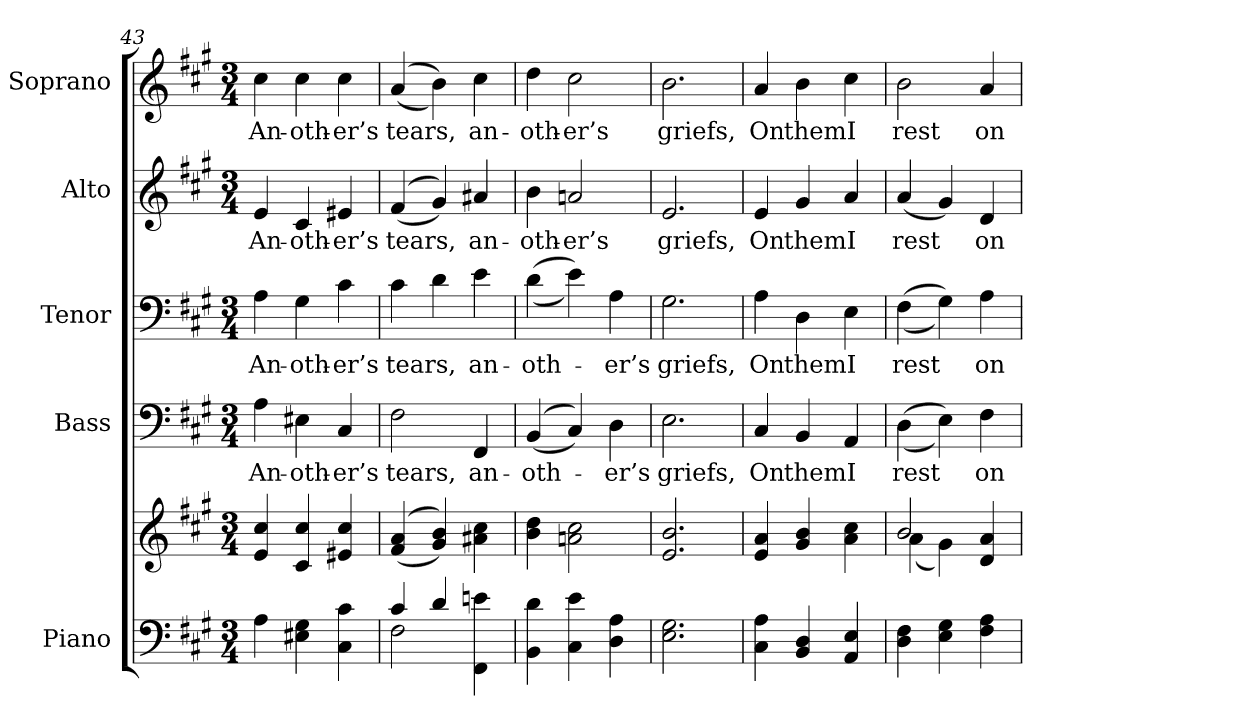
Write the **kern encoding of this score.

**kern	**kern	**kern	**text	**kern	**text	**kern	**text	**kern	**text
*part5	*part5	*part4	*part4	*part3	*part3	*part2	*part2	*part1	*part1
*staff6	*staff5	*staff4	*staff4	*staff3	*staff3	*staff2	*staff2	*staff1	*staff1
*I"Piano	*	*I"Bass	*	*I"Tenor	*	*I"Alto	*	*I"Soprano	*
*I'Pno.	*	*I'B.	*	*I'T.	*	*I'A.	*	*I'S.	*
*clefF4	*clefG2	*clefF4	*	*clefF4	*	*clefG2	*	*clefG2	*
*k[f#c#g#]	*k[f#c#g#]	*k[f#c#g#]	*	*k[f#c#g#]	*	*k[f#c#g#]	*	*k[f#c#g#]	*
*A:	*A:	*A:	*	*A:	*	*A:	*	*A:	*
*M3/4	*M3/4	*M3/4	*	*M3/4	*	*M3/4	*	*M3/4	*
=43	=43	=43	=43	=43	=43	=43	=43	=43	=43
!	!	!	!LO:LY:b:color=#000000	!	!	!	!	!	!
!	!	!	!	!	!LO:LY:b:color=#000000	!	!	!	!
!	!	!	!	!	!	!	!LO:LY:b:color=#000000	!	!
!	!	!	!	!	!	!	!	!	!LO:LY:b:color=#000000
4Ai\	4ei/ 4cc#i	4Ai\	An-	4Ai\	An-	4ei/	An-	4cc#i\	An-
!	!	!	!LO:LY:b:color=#000000	!	!	!	!	!	!
!	!	!	!	!	!LO:LY:b:color=#000000	!	!	!	!
!	!	!	!	!	!	!	!LO:LY:b:color=#000000	!	!
!	!	!	!	!	!	!	!	!	!LO:LY:b:color=#000000
4E#Xi\ 4G#i	4c#i/ 4cc#i	4E#Xi\	-oth-	4G#i\	-oth-	4c#i/	-oth-	4cc#i\	-oth-
!	!	!	!LO:LY:b:color=#000000	!	!	!	!	!	!
!	!	!	!	!	!LO:LY:b:color=#000000	!	!	!	!
!	!	!	!	!	!	!	!LO:LY:b:color=#000000	!	!
!	!	!	!	!	!	!	!	!	!LO:LY:b:color=#000000
4C#i\ 4c#i	4e#Xi/ 4cc#i	4C#i/	-er’s	4c#i\	-er’s	4e#Xi/	-er’s	4cc#i\	-er’s
!!LO:PB:g=z
=44	=44	=44	=44	=44	=44	=44	=44	=44	=44
*^	*	*	*	*	*	*	*	*	*
!	!	!	!	!LO:LY:b:color=#000000	!	!	!	!	!	!
!	!	!	!	!	!	!LO:LY:b:color=#000000	!	!	!	!
!	!	!	!	!	!	!	!	!LO:LY:b:color=#000000	!	!
!	!	!	!	!	!	!	!	!	!	!LO:LY:b:color=#000000
4c#i/	2F#i\	((4f#i/ 4ai	2F#i\	tears,	4c#i\	tears,	((4f#i/	tears,	((4ai/	tears,
4di/	.	4g#i/ 4bi))	.	.	4di\	.	4g#i/))	.	4bi\))	.
!	!	!	!	!LO:LY:b:color=#000000	!	!	!	!	!	!
!	!	!	!	!	!	!LO:LY:b:color=#000000	!	!	!	!
!	!	!	!	!	!	!	!	!LO:LY:b:color=#000000	!	!
!	!	!	!	!	!	!	!	!	!	!LO:LY:b:color=#000000
4FF#i\ 4eni	4ryy	4a#Xi\ 4cc#i	4FF#i/	an-	4ei\	an-	4a#Xi/	an-	4cc#i\	an-
*v	*v	*	*	*	*	*	*	*	*	*
=45	=45	=45	=45	=45	=45	=45	=45	=45	=45
*^	*	*	*	*	*	*	*	*	*
!	!	!	!	!LO:LY:b:color=#000000	!	!	!	!	!	!
*v	*v	*	*	*	*	*	*	*	*	*
*^	*	*	*	*	*	*	*	*	*
!	!	!	!	!	!	!LO:LY:b:color=#000000	!	!	!	!
*v	*v	*	*	*	*	*	*	*	*	*
*^	*	*	*	*	*	*	*	*	*
!	!	!	!	!	!	!	!	!LO:LY:b:color=#000000	!	!
*v	*v	*	*	*	*	*	*	*	*	*
*^	*	*	*	*	*	*	*	*	*
!	!	!	!	!	!	!	!	!	!	!LO:LY:b:color=#000000
*v	*v	*	*	*	*	*	*	*	*	*
4BBi\ 4di	4bi\ 4ddi	((4BBi/	-oth-	((4di\	-oth-	4bi\	-oth-	4ddi\	-oth-
!	!	!	!	!	!	!	!LO:LY:b:color=#000000	!	!
!	!	!	!	!	!	!	!	!	!LO:LY:b:color=#000000
4C#i\ 4ei	2ani\ 2cc#i	4C#i/))	.	4ei\))	.	2ani/	-er’s	2cc#i\	-er’s
!	!	!	!LO:LY:b:color=#000000	!	!	!	!	!	!
!	!	!	!	!	!LO:LY:b:color=#000000	!	!	!	!
4Di\ 4Ai	.	4Di\	-er’s	4Ai\	-er’s	.	.	.	.
=46	=46	=46	=46	=46	=46	=46	=46	=46	=46
!	!	!	!LO:LY:b:color=#000000	!	!	!	!	!	!
!	!	!	!	!	!LO:LY:b:color=#000000	!	!	!	!
!	!	!	!	!	!	!	!LO:LY:b:color=#000000	!	!
!	!	!	!	!	!	!	!	!	!LO:LY:b:color=#000000
2.Ei\ 2.G#i	2.ei/ 2.bi	2.Ei\	griefs,	2.G#i\	griefs,	2.ei/	griefs,	2.bi\	griefs,
!!LO:PB:g=z
=47	=47	=47	=47	=47	=47	=47	=47	=47	=47
!	!	!	!LO:LY:b:color=#000000	!	!	!	!	!	!
!	!	!	!	!	!LO:LY:b:color=#000000	!	!	!	!
!	!	!	!	!	!	!	!LO:LY:b:color=#000000	!	!
!	!	!	!	!	!	!	!	!	!LO:LY:b:color=#000000
4C#i\ 4Ai	4ei/ 4ai	4C#i/	On	4Ai\	On	4ei/	On	4ai/	On
!	!	!	!LO:LY:b:color=#000000	!	!	!	!	!	!
!	!	!	!	!	!LO:LY:b:color=#000000	!	!	!	!
!	!	!	!	!	!	!	!LO:LY:b:color=#000000	!	!
!	!	!	!	!	!	!	!	!	!LO:LY:b:color=#000000
4BBi/ 4Di	4g#i/ 4bi	4BBi/	them	4Di\	them	4g#i/	them	4bi\	them
!	!	!	!LO:LY:b:color=#000000	!	!	!	!	!	!
!	!	!	!	!	!LO:LY:b:color=#000000	!	!	!	!
!	!	!	!	!	!	!	!LO:LY:b:color=#000000	!	!
!	!	!	!	!	!	!	!	!	!LO:LY:b:color=#000000
4AAi/ 4Ei	4ai\ 4cc#i	4AAi/	I	4Ei\	I	4ai/	I	4cc#i\	I
=48	=48	=48	=48	=48	=48	=48	=48	=48	=48
*	*^	*	*	*	*	*	*	*	*
!	!	!	!	!LO:LY:b:color=#000000	!	!	!	!	!	!
!	!	!	!	!	!	!LO:LY:b:color=#000000	!	!	!	!
!	!	!	!	!	!	!	!	!LO:LY:b:color=#000000	!	!
!	!	!	!	!	!	!	!	!	!	!LO:LY:b:color=#000000
4Di\ 4F#i	2bi/	(4ai\	((4Di\	rest	((4F#i\	rest	(4ai/	rest	2bi\	rest
4Ei\ 4G#i	.	4g#i\)	4Ei\))	.	4G#i\))	.	4g#i/)	.	.	.
!	!	!	!	!LO:LY:b:color=#000000	!	!	!	!	!	!
!	!	!	!	!	!	!LO:LY:b:color=#000000	!	!	!	!
!	!	!	!	!	!	!	!	!LO:LY:b:color=#000000	!	!
!	!	!	!	!	!	!	!	!	!	!LO:LY:b:color=#000000
4F#i\ 4Ai	4di/ 4ai	4ryy	4F#i\	on	4Ai\	on	4di/	on	4ai/	on
*	*v	*v	*	*	*	*	*	*	*	*
=	=	=	=	=	=	=	=	=	=
*-	*-	*-	*-	*-	*-	*-	*-	*-	*-
